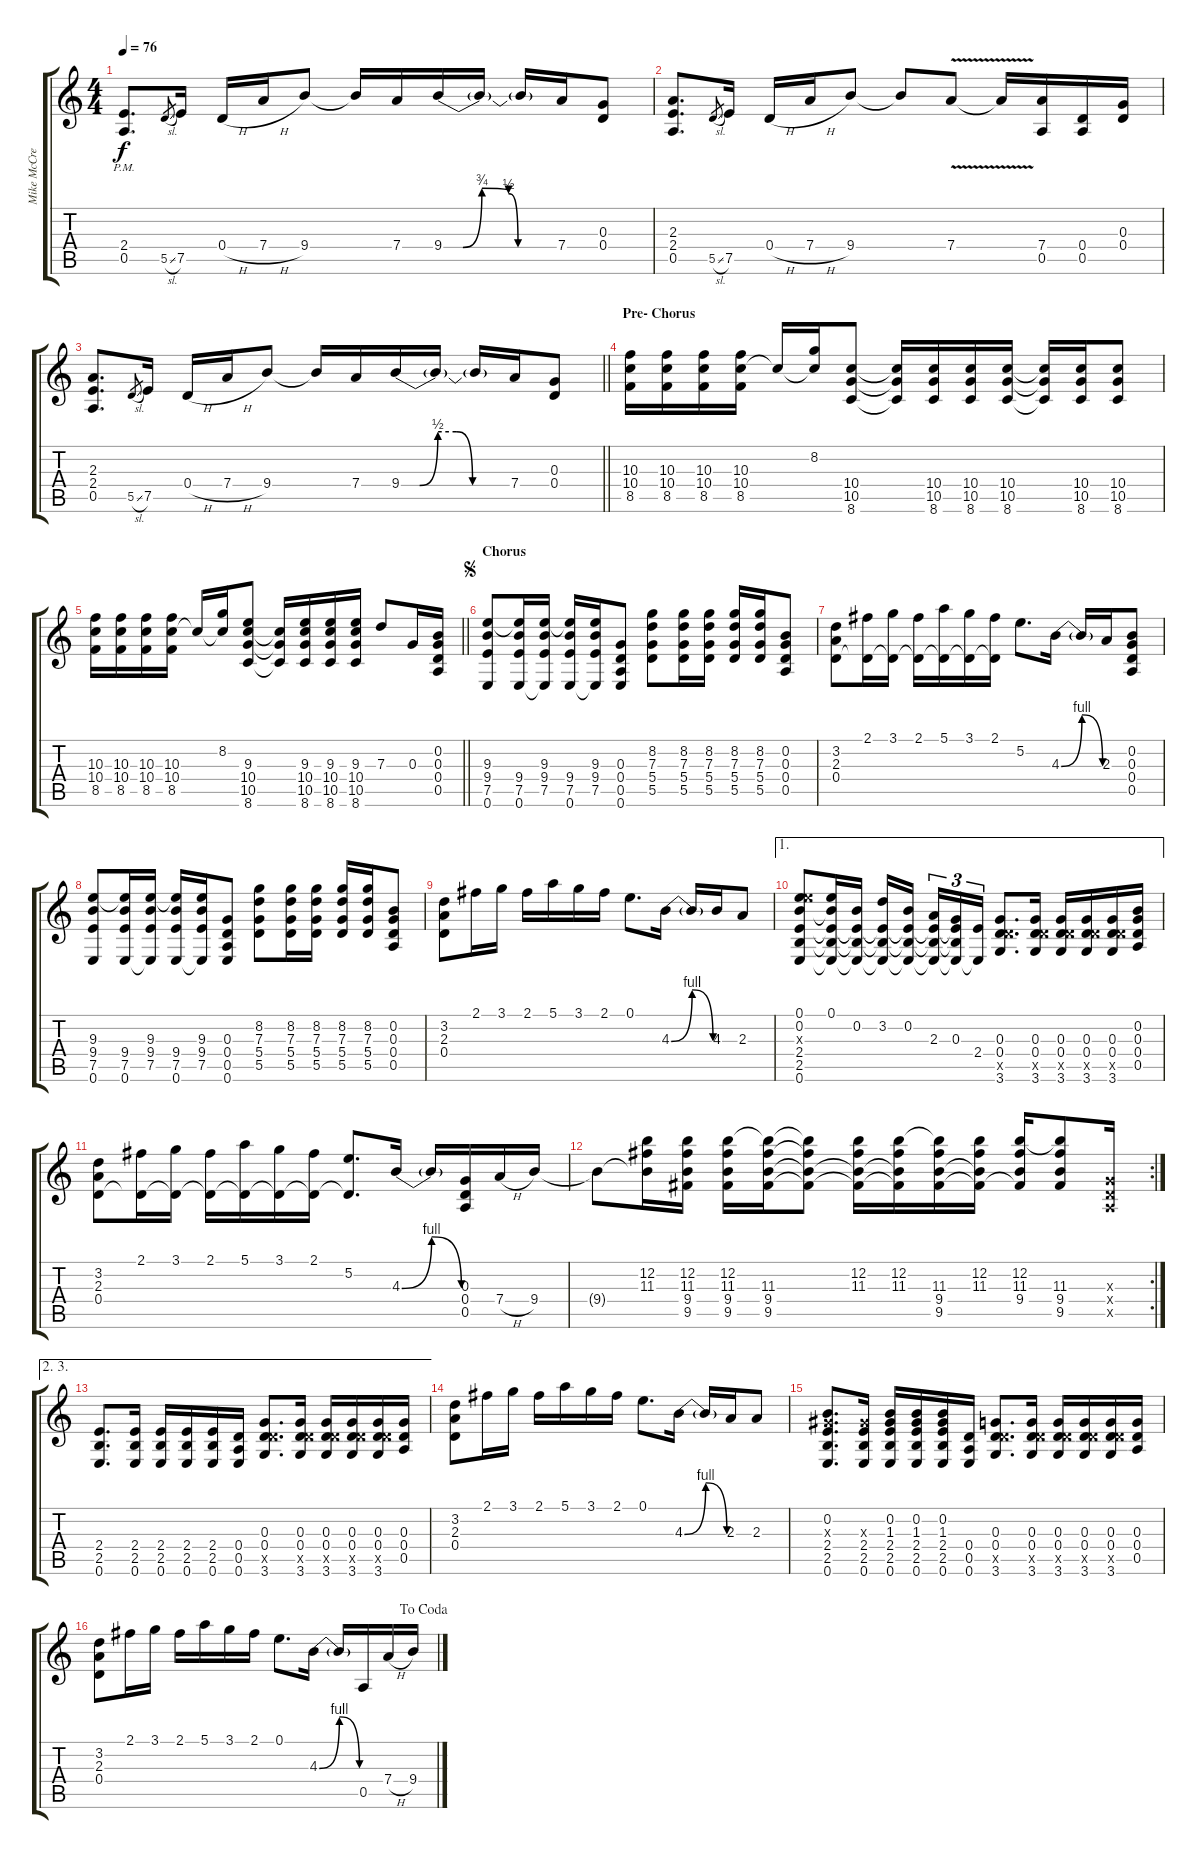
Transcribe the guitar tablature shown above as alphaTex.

\track ("Mike McCready (Verse Melody)" "Mike McCre") {instrument overdrivenguitar}
\staff {score tabs}
\tuning (E4 B3 G3 D3 A2 E2) {hide}
\ts (4 4)
\tempo 76
\clef g2
\ks c
(2.4{pm} 0.5{pm}).8{d dy f} 5.5{sl}.8{gr} 7.5.16 0.4{h}.16 7.4{h}.16 9.4.8 9.4{t}.16 7.4.16 9.4{be (custom 0 0 10 0 20 3 34 2 39 0 60 0)}.16 9.4{t}.16 9.4{t}.16 7.4.16 (0.3 0.4).8 |
(2.3 2.4 0.5).8{d} 5.5{sl}.8{gr} 7.5.16 0.4{h}.16 7.4{h}.16 9.4.8 9.4{t}.8 7.4{v}.8 7.4{t}.16 (7.4 0.5).16 (0.4 0.5).16 (0.3 0.4).16 |
\barLineRight lightlight
(2.3 2.4 0.5).8{d} 5.5{sl}.8{gr} 7.5.16 0.4{h}.16 7.4{h}.16 9.4.8 9.4{t}.16 7.4.16 9.4{be (custom 0 0 10 0 20 2 30 2 39 0 60 0)}.16 9.4{t}.16 9.4{t}.16 7.4.16 (0.3 0.4).8 |
\section ("" "Pre- Chorus")
(10.3 10.4 8.5).16 (10.3 10.4 8.5).16 (10.3 10.4 8.5).16 (10.3 10.4 8.5).16 10.4{t}.16 (8.2 10.4{t}).16 (10.4 10.5 8.6).8 (10.4{t} 10.5{t} 8.6{t}).16 (10.4 10.5 8.6).16 (10.4 10.5 8.6).16 (10.4 10.5 8.6).16 (10.4{t} 10.5{t} 8.6{t}).16 (10.4 10.5 8.6).16 (10.4 10.5 8.6).8 |
\barLineRight lightlight
(10.3 10.4 8.5).16 (10.3 10.4 8.5).16 (10.3 10.4 8.5).16 (10.3 10.4 8.5).16 10.4{t}.16 (8.2 10.4{t}).16 (9.3 10.4 10.5 8.6).8 (10.4{t} 10.5{t} 8.6{t}).16 (9.3 10.4 10.5 8.6).16 (9.3 10.4 10.5 8.6).16 (9.3 10.4 10.5 8.6).16 7.3.8 0.3.16 (0.2 0.3 0.4 0.5).16 |
\section ("" "Chorus")
\jump segno
(9.3 9.4 7.5 0.6).8 (9.3{t} 9.4 7.5 0.6).16 (9.3 9.4 7.5 0.6{t}).16 (9.3{t} 9.4 7.5 0.6).16 (9.3 9.4 7.5 0.6{t}).16 (0.3 0.4 0.5 0.6).8 (8.2 7.3 5.4 5.5).8 (8.2 7.3 5.4 5.5).16 (8.2 7.3 5.4 5.5).16 (8.2 7.3 5.4 5.5).16 (8.2 7.3 5.4 5.5).16 (0.2 0.3 0.4 0.5).8 |
(3.2 2.3 0.4).8 (2.1 0.4{t}).16 (3.1 0.4{t}).16 (2.1 0.4{t}).16 (5.1 0.4{t}).16 (3.1 0.4{t}).16 (2.1 0.4{t}).16 5.2.8{d} 4.3{be (bendrelease 0 0 15 4 45 4 60 0)}.16 4.3{t}.16 2.3.16 (0.2 0.3 0.4 0.5).8 |
(9.3 9.4 7.5 0.6).8 (9.3{t} 9.4 7.5 0.6).16 (9.3 9.4 7.5 0.6{t}).16 (9.3{t} 9.4 7.5 0.6).16 (9.3 9.4 7.5 0.6{t}).16 (0.3 0.4 0.5 0.6).8 (8.2 7.3 5.4 5.5).8 (8.2 7.3 5.4 5.5).16 (8.2 7.3 5.4 5.5).16 (8.2 7.3 5.4 5.5).16 (8.2 7.3 5.4 5.5).16 (0.2 0.3 0.4 0.5).8 |
(3.2 2.3 0.4).8 2.1.16 3.1.16 2.1.16 5.1.16 3.1.16 2.1.16 0.1.8{d} 4.3{be (bendrelease 0 0 15 4 45 4 60 0)}.16 4.3{t}.16 4.3.16 2.3.8 |
\ae 1
(0.1 0.2 9.3{x} 2.4 2.5 0.6).8 (0.1 0.2{t} 2.4{t} 2.5{t} 0.6{t}).16 (0.2 2.4{t} 2.5{t} 0.6{t}).16 (3.2 2.4{t} 2.5{t} 0.6{t}).16 (0.2 2.4{t} 2.5{t} 0.6{t}).16{beam splitsecondary} (2.3 2.4{t} 2.5{t} 0.6{t}).16{tu (3 2)} (0.3 2.4{t} 2.5{t} 0.6{t}).16{tu (3 2)} (2.4 0.6{t}).16{tu (3 2)} (0.3 0.4 5.5{x} 3.6).8{d} (0.3 0.4 5.5{x} 3.6).16 (0.3 0.4 5.5{x} 3.6).16 (0.3 0.4 5.5{x} 3.6).16 (0.3 0.4 5.5{x} 3.6).16 (0.2 0.3 0.4 0.5).16 |
(3.2 2.3 0.4).8 (2.1 0.4{t}).16 (3.1 0.4{t}).16 (2.1 0.4{t}).16 (5.1 0.4{t}).16 (3.1 0.4{t}).16 (2.1 0.4{t}).16 (5.2 0.4{t}).8{d} 4.3{be (bendrelease 0 0 15 4 45 4 60 0)}.16 4.3{t}.16 (0.3 0.4 0.5).16 7.4{h}.16 9.4.16 |
\rc 2
9.4{t}.8 (12.2 11.3 9.4{t}).16 (12.2 11.3 9.4 9.5).16 (12.2 11.3 9.4 9.5).16 (12.2{t} 11.3 9.4 9.5).16 (12.2{t} 11.3{t} 9.4{t} 9.5{t}).8 (12.2 11.3 9.4{t} 9.5{t}).16 (12.2 11.3 9.4{t} 9.5{t}).16 (12.2{t} 11.3 9.4 9.5).16 (12.2 11.3 9.4{t} 9.5{t}).16 (12.2 11.3 9.4 9.5{t}).16 (12.2{t} 11.3 9.4 9.5).8 (0.3{x} 0.4{x} 0.5{x}).16 |
\ae (2 3)
(2.4 2.5 0.6).8{d} (2.4 2.5 0.6).16 (2.4 2.5 0.6).16 (2.4 2.5 0.6).16 (2.4 2.5 0.6).16 (0.4 0.5 0.6).16 (0.3 0.4 5.5{x} 3.6).8{d} (0.3 0.4 5.5{x} 3.6).16 (0.3 0.4 5.5{x} 3.6).16 (0.3 0.4 5.5{x} 3.6).16 (0.3 0.4 5.5{x} 3.6).16 (0.3 0.4 0.5).16 |
(3.2 2.3 0.4).8 2.1.16 3.1.16 2.1.16 5.1.16 3.1.16 2.1.16 0.1.8{d} 4.3{be (bendrelease 0 0 15 4 45 4 60 0)}.16 4.3{t}.16 2.3.16 2.3.8 |
(0.2 1.3{x} 2.4 2.5 0.6).8{d} (1.3{x} 2.4 2.5 0.6).16 (0.2 1.3 2.4 2.5 0.6).16 (0.2 1.3 2.4 2.5 0.6).16 (0.2 1.3 2.4 2.5 0.6).16 (0.4 0.5 0.6).16 (0.3 0.4 5.5{x} 3.6).8{d} (0.3 0.4 5.5{x} 3.6).16 (0.3 0.4 5.5{x} 3.6).16 (0.3 0.4 5.5{x} 3.6).16 (0.3 0.4 5.5{x} 3.6).16 (0.3 0.4 0.5).16 |
\jump dacoda
(3.2 2.3 0.4).8 2.1.16 3.1.16 2.1.16 5.1.16 3.1.16 2.1.16 0.1.8{d} 4.3{be (bendrelease 0 0 15 4 45 4 60 0)}.16 4.3{t}.16 0.5.16 7.4{h}.16 9.4.16
